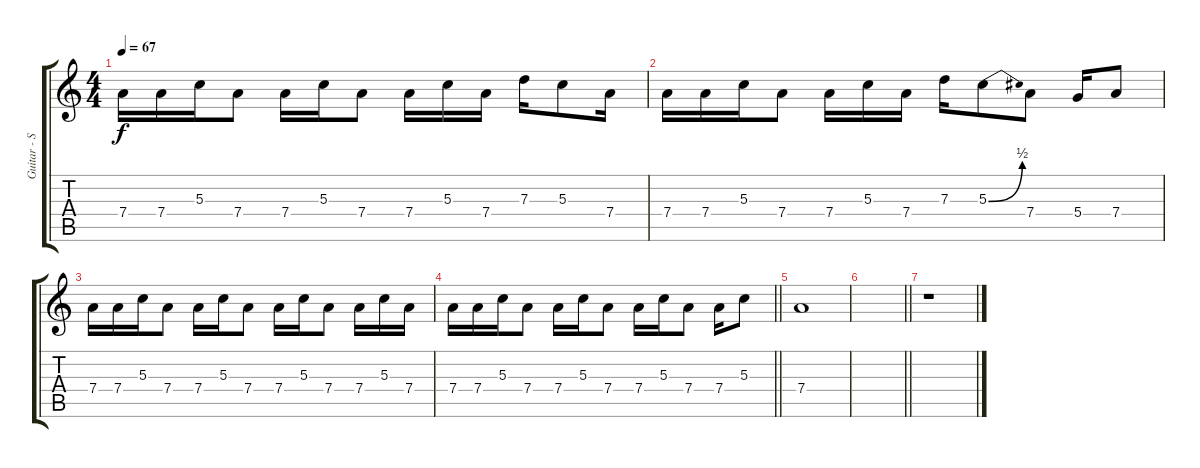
\track ("Guitar - Solos" "Guitar - S") {instrument overdrivenguitar}
\staff {score tabs}
\tuning (E4 B3 G3 D3 A2 E2) {hide}
\ts (4 4)
\tempo 67
\clef g2
\ks c
7.4.16{dy f} 7.4.16 5.3.16 7.4.8 7.4.16 5.3.16 7.4.8 7.4.16 5.3.16 7.4.16 7.3.16 5.3.8 7.4.16 |
7.4.16 7.4.16 5.3.16 7.4.8 7.4.16 5.3.16 7.4.16 7.3.16 5.3{be (bend 0 0 60 2)}.8 7.4.8 5.4.16 7.4.8 |
7.4.16 7.4.16 5.3.16 7.4.8 7.4.16 5.3.16 7.4.8 7.4.16 5.3.16 7.4.8 7.4.16 5.3.16 7.4.16 |
\barLineRight lightlight
7.4.16 7.4.16 5.3.16 7.4.8 7.4.16 5.3.16 7.4.8 7.4.16 5.3.16 7.4.8 7.4.16 5.3.8 |
7.4.1 |
\barLineRight lightlight
|
r.1
